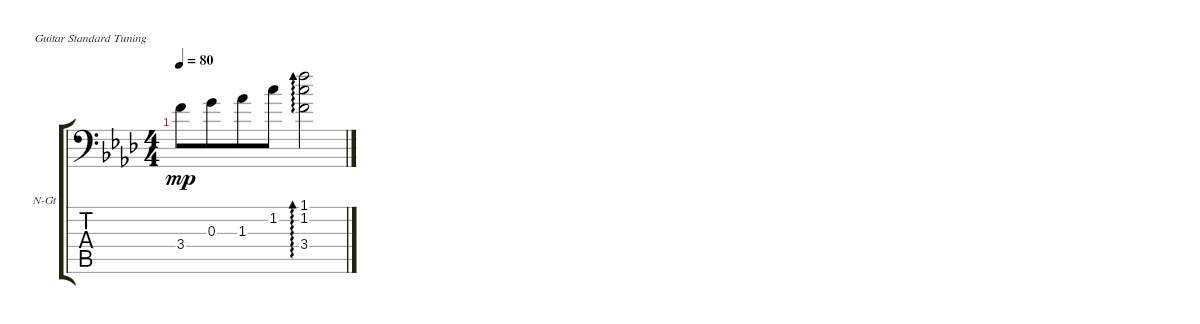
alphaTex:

\defaultSystemsLayout 4
\bracketExtendMode groupsimilarinstruments
\firstSystemTrackNameOrientation horizontal
\otherSystemsTrackNameOrientation horizontal
\track ("Nylon Guitar" "N-Gt") {instrument acousticguitarnylon}
\staff {score tabs}
\tuning (E4 B3 G3 D3 A2 E2)
\ts (4 4)
\tempo 80
\clef f4
\ks ab
3.4.8{dy mp beam merge} 0.3.8{beam merge} 1.3.8{beam merge} 1.2.8 (3.4 1.2 1.1).2{ad 0}
